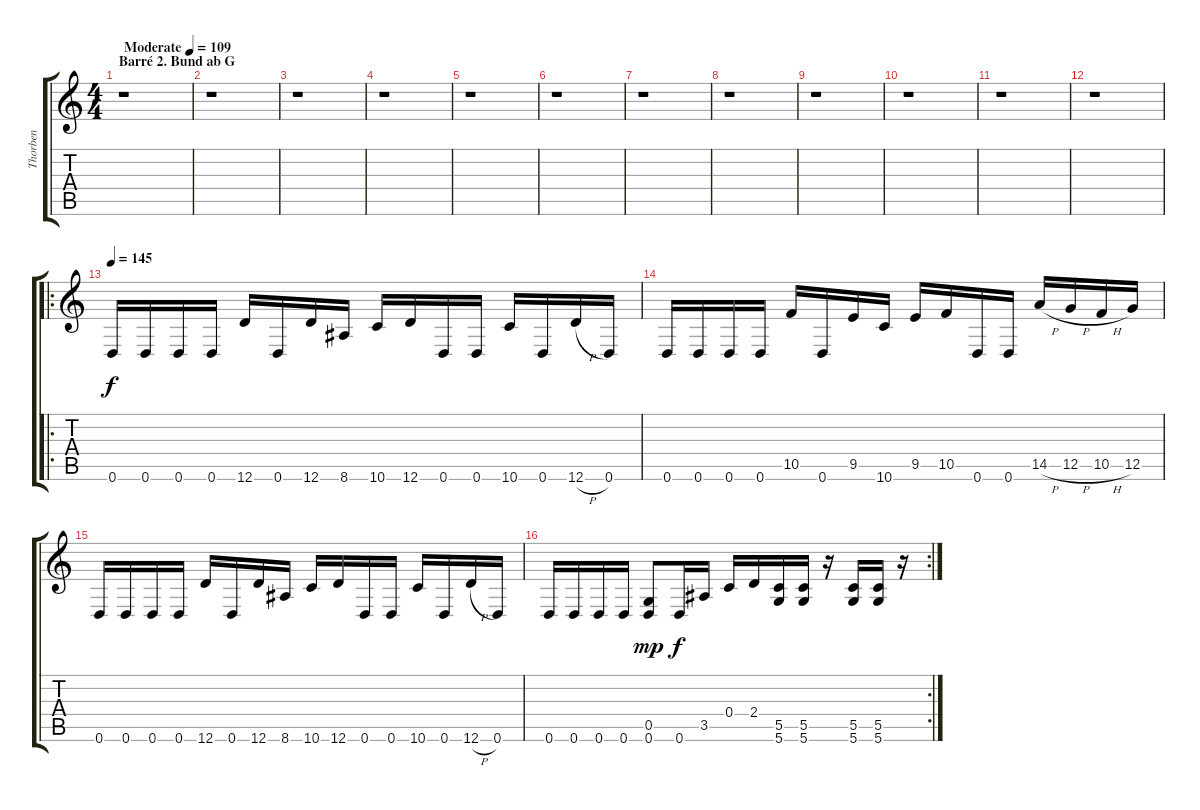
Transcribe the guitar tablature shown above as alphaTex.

\track ("Thorben" "Thorben") {instrument overdrivenguitar}
\staff {score tabs}
\tuning (D4 A3 F3 C3 G2 D2) {hide}
\ts (4 4)
\section ("" "Barré 2. Bund ab G")
\tempo (109 "Moderate")
\clef g2
\ks c
r.1{dy f instrument overdrivenguitar} |
r.1 |
r.1 |
r.1 |
r.1 |
r.1 |
r.1 |
r.1 |
r.1 |
r.1 |
r.1 |
r.1 |
\ro
\tempo 145
0.6.16 0.6.16 0.6.16 0.6.16 12.6.16 0.6.16 12.6.16 8.6.16 10.6.16 12.6.16 0.6.16 0.6.16 10.6.16 0.6.16 12.6{h}.16 0.6.16 |
0.6.16 0.6.16 0.6.16 0.6.16 10.5.16 0.6.16 9.5.16 10.6.16 9.5.16 10.5.16 0.6.16 0.6.16 14.5{h}.16 12.5{h}.16 10.5{h}.16 12.5.16 |
0.6.16 0.6.16 0.6.16 0.6.16 12.6.16 0.6.16 12.6.16 8.6.16 10.6.16 12.6.16 0.6.16 0.6.16 10.6.16 0.6.16 12.6{h}.16 0.6.16 |
\rc 2
0.6.16 0.6.16 0.6.16 0.6.16 (0.5 0.6).8{dy mp} 0.6.16{dy f} 3.5.16 0.4.16 2.4.16 (5.5 5.6).16 (5.5 5.6).16 r.16 (5.5 5.6).16 (5.5 5.6).16 r.16
